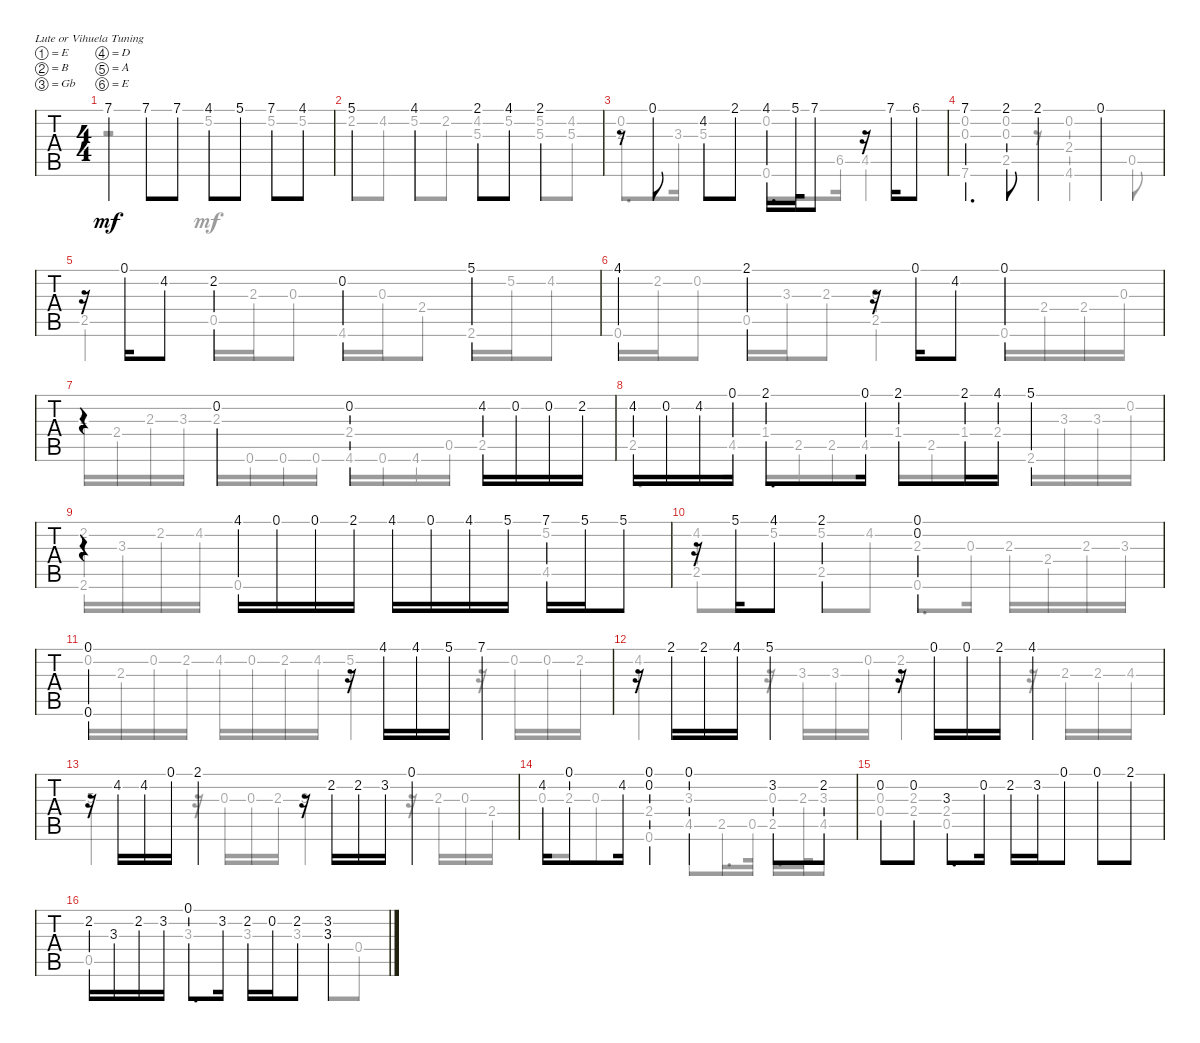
\bracketExtendMode groupsimilarinstruments
\singleTrackTrackNamePolicy hidden
\multiTrackTrackNamePolicy hidden
\firstSystemTrackNameOrientation horizontal
\otherSystemsTrackNameOrientation horizontal
\track ("Untitled" "N-Gt") {instrument acousticgrandpiano}
\staff {tabs}
\tuning (E4 B3 Gb3 D3 A2 E2)
\displaytranspose 12
\voice
\ts (4 4)
\tempo (90 hide)
\clef g2
\ks e
7.1.4{dy mf instrument acousticgrandpiano} 7.1.8 7.1.8 4.1.8 5.1.8 7.1.8 4.1.8 |
5.1.4 4.1.4 2.1.8 4.1.8 2.1.4 |
\scale
0.665188 r.8 0.1.8 4.2.8 2.1.8 4.1.16{d} 5.1.32 7.1.8 r.16 7.1.16 6.1.8 |
\scale
0.334713 7.1.4{d} 2.1.8 2.1.4 0.1.4 |
r.16 0.1.16 4.2.8 2.2.4 0.2.4 5.1.4 |
4.1.4 2.1.4 r.16 0.1.16 4.2.8 0.1.4 |
r.4 0.2.4 0.2.4 4.2.16 0.2.16 0.2.16 2.2.16 |
4.2.16 0.2.16 4.2.16 0.1.16 2.1.8{d} 0.1.16 2.1.8 2.1.16 4.1.16 5.1.4 |
r.4 4.1.16 0.1.16 0.1.16 2.1.16 4.1.16 0.1.16 4.1.16 5.1.16 7.1.16 5.1.16 5.1.8 |
r.16 5.1.16 4.1.8 2.1.4 (0.1 0.2).2 |
(0.1 0.6).2 r.16 4.1.16 4.1.16 5.1.16 7.1.4 |
r.16 2.1.16 2.1.16 4.1.16 5.1.4 r.16 0.1.16 0.1.16 2.1.16 4.1.4 |
r.16 4.2.16 4.2.16 0.1.16 2.1.4 r.16 2.2.16 2.2.16 3.2.16 0.1.4 |
4.2.16 0.1.8 4.2.16 (0.1 0.2).4 0.1.4 3.2.8 2.2.8 |
0.2.8 0.2.8 3.3.8{d} 0.2.16 2.2.16 3.2.16 0.1.8 0.1.8 2.1.8 |
2.2.16 3.3.16 2.2.16 3.2.16 0.1.8{d} 3.2.16 2.2.16 0.2.16 2.2.8 (3.2 3.3).4
\voice
\clef g2
\ottava regular
\simile none
\ks e
r.2{dy mf} 5.2.4 5.2.8 5.2.8 |
2.2.8 4.2.8 5.2.8 2.2.8 (4.2 5.3).8 5.2.8 (5.2 5.3).8 (4.2 5.3).8 |
\scale
0.665188 (0.2 2.3).8{d} 3.3.16 5.3.4 (0.2 0.6).8{d} 6.5.16 4.5.4 |
\scale
0.334713 (0.2 0.3 7.6).4{d} (0.2 0.3 2.5).8 r.8 (0.2 2.4 4.6).4 0.5.8 |
2.5.4 0.5.16 2.3.16 0.3.8 4.6.16 0.3.16 2.4.8 2.6.16 5.2.16 4.2.8 |
0.6.16 2.2.16 0.2.8 0.5.16 3.3.16 2.3.8 (0.3 2.5).4 0.6.16 2.4.16 2.4.16 0.3.16 |
2.3.16 2.4.16 2.3.16 3.3.16 2.3.16 0.6.16 0.6.16 0.6.16 (2.4 4.6).16 0.6.16 4.6.16 0.5.16 2.5.4 |
2.5.8{d} 4.5.16 1.4.16 2.5.16 2.5.16 4.5.16 1.4.16 2.5.16 1.4.16 2.4.16 2.6.16 3.3.16 3.3.16 0.2.16 |
(2.2 2.6).16 3.3.16 2.2.16 4.2.16 0.6.2 (5.2 4.5).4 |
(4.2 2.5).8 5.2.8 (5.2 2.5).8 4.2.8 (2.3 0.6).8{d} 0.3.16 2.3.16 2.4.16 2.3.16 3.3.16 |
0.2.16 2.3.16 0.2.16 2.2.16 4.2.16 0.2.16 2.2.16 4.2.16 5.2.4 r.16 0.2.16 0.2.16 2.2.16 |
4.2.4 r.16 3.3.16 3.3.16 0.2.16 2.2.4 r.16 2.3.16 2.3.16 4.3.16 |
5.3.4 r.16 0.3.16 0.3.16 2.3.16 3.3.4 r.16 2.3.16 0.3.16 2.4.16 |
0.3.16 2.3.16 0.3.8 (2.4 0.6).4 (3.3 4.5).8 2.5.16{d} 0.5.32 (0.3 2.5).16{d} 2.3.32 (3.3 4.5).8 |
(0.3 0.4).8 (2.3 2.4).8 (2.4 0.5).2{d} |
0.5.4 3.3.4 3.3.8 3.3.8 3.3.8 0.4.8
